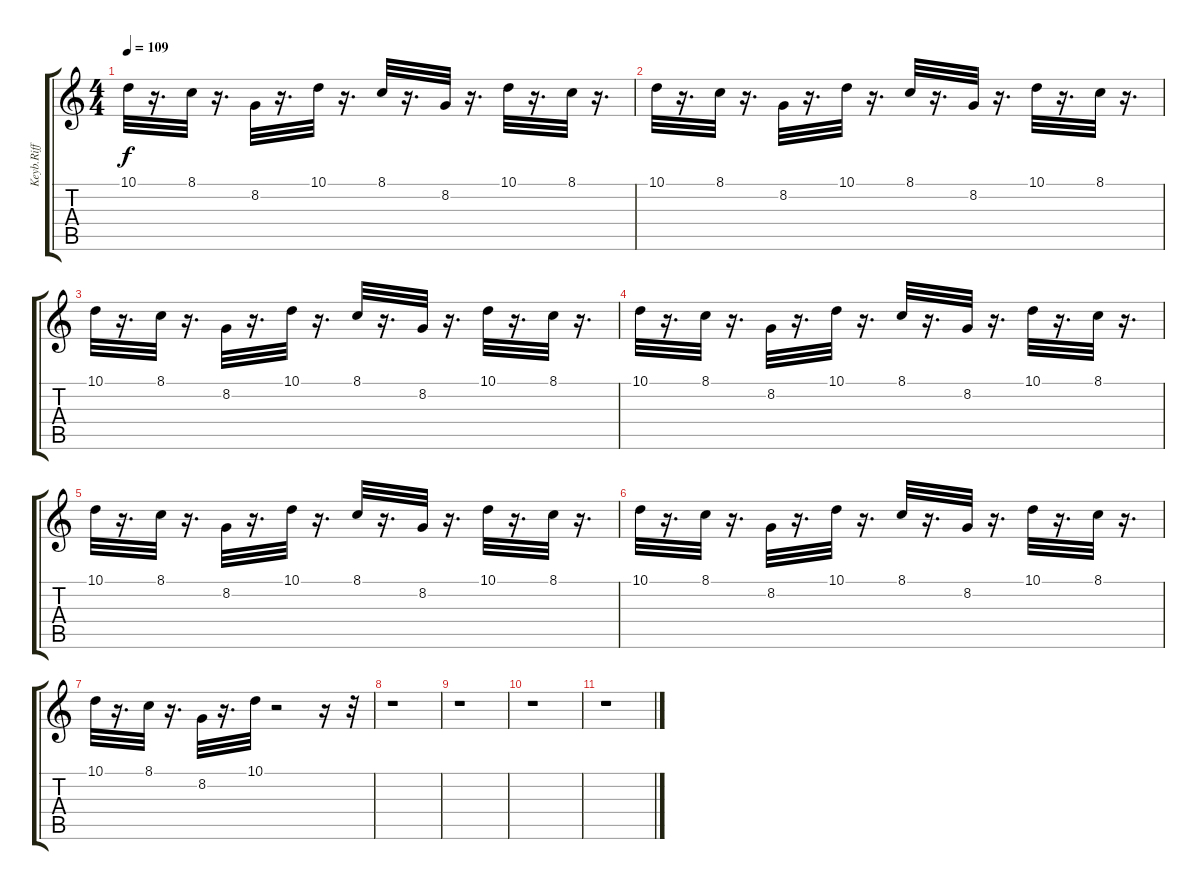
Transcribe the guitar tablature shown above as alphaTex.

\track ("Keyb.Riff" "Keyb.Riff") {instrument fx4atmosphere}
\staff {score tabs}
\tuning (E4 B3 G3 D3 A2 E2) {hide}
\ts (4 4)
\tempo 109
\clef g2
\ks c
10.1.32{dy f} r.16{d} 8.1.32 r.16{d} 8.2.32 r.16{d} 10.1.32 r.16{d} 8.1.32 r.16{d} 8.2.32 r.16{d} 10.1.32 r.16{d} 8.1.32 r.16{d} |
10.1.32 r.16{d} 8.1.32 r.16{d} 8.2.32 r.16{d} 10.1.32 r.16{d} 8.1.32 r.16{d} 8.2.32 r.16{d} 10.1.32 r.16{d} 8.1.32 r.16{d} |
10.1.32 r.16{d} 8.1.32 r.16{d} 8.2.32 r.16{d} 10.1.32 r.16{d} 8.1.32 r.16{d} 8.2.32 r.16{d} 10.1.32 r.16{d} 8.1.32 r.16{d} |
10.1.32 r.16{d} 8.1.32 r.16{d} 8.2.32 r.16{d} 10.1.32 r.16{d} 8.1.32 r.16{d} 8.2.32 r.16{d} 10.1.32 r.16{d} 8.1.32 r.16{d} |
10.1.32 r.16{d} 8.1.32 r.16{d} 8.2.32 r.16{d} 10.1.32 r.16{d} 8.1.32 r.16{d} 8.2.32 r.16{d} 10.1.32 r.16{d} 8.1.32 r.16{d} |
10.1.32 r.16{d} 8.1.32 r.16{d} 8.2.32 r.16{d} 10.1.32 r.16{d} 8.1.32 r.16{d} 8.2.32 r.16{d} 10.1.32 r.16{d} 8.1.32 r.16{d} |
10.1.32 r.16{d} 8.1.32 r.16{d} 8.2.32 r.16{d} 10.1.32 r.2 r.16 r.32 |
r.1 |
r.1 |
r.1 |
r.1
